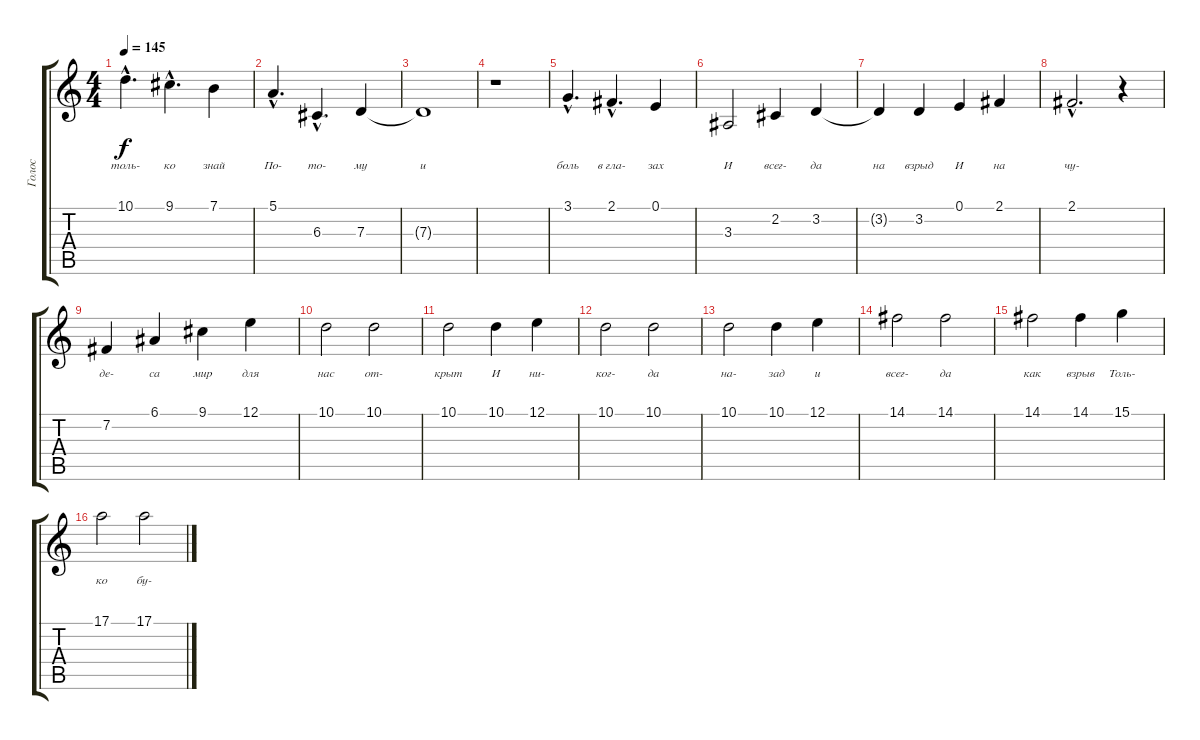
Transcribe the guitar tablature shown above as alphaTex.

\track ("Голос" "Голос") {instrument tenorsax}
\staff {score tabs}
\tuning (E4 B3 G3 D3 A2 E2) {hide}
\ts (4 4)
\tempo 145
\clef g2
\ks c
10.1{hac}.4{d lyrics (0 "толь-") lyrics (1 "") lyrics (2 "") lyrics (3 "") lyrics (4 "") dy f} 9.1{hac}.4{d lyrics (0 "ко") lyrics (1 "") lyrics (2 "") lyrics (3 "") lyrics (4 "")} 7.1.4{lyrics (0 "знай") lyrics (1 "") lyrics (2 "") lyrics (3 "") lyrics (4 "")} |
5.1{hac}.4{d lyrics (0 "По-") lyrics (1 "") lyrics (2 "") lyrics (3 "") lyrics (4 "")} 6.3{hac}.4{d lyrics (0 "то-") lyrics (1 "") lyrics (2 "") lyrics (3 "") lyrics (4 "")} 7.3.4{lyrics (0 "му") lyrics (1 "") lyrics (2 "") lyrics (3 "") lyrics (4 "")} |
7.3{t}.1{lyrics (0 "и") lyrics (1 "") lyrics (2 "") lyrics (3 "") lyrics (4 "")} |
r.1 |
3.1{hac}.4{d lyrics (0 "боль") lyrics (1 "") lyrics (2 "") lyrics (3 "") lyrics (4 "")} 2.1{hac}.4{d lyrics (0 "в гла-") lyrics (1 "") lyrics (2 "") lyrics (3 "") lyrics (4 "")} 0.1.4{lyrics (0 "зах") lyrics (1 "") lyrics (2 "") lyrics (3 "") lyrics (4 "")} |
3.3.2{lyrics (0 "И") lyrics (1 "") lyrics (2 "") lyrics (3 "") lyrics (4 "")} 2.2.4{lyrics (0 "всег-") lyrics (1 "") lyrics (2 "") lyrics (3 "") lyrics (4 "")} 3.2.4{lyrics (0 "да") lyrics (1 "") lyrics (2 "") lyrics (3 "") lyrics (4 "")} |
3.2{t}.4{lyrics (0 "на") lyrics (1 "") lyrics (2 "") lyrics (3 "") lyrics (4 "")} 3.2.4{lyrics (0 "взрыд") lyrics (1 "") lyrics (2 "") lyrics (3 "") lyrics (4 "")} 0.1.4{lyrics (0 "И") lyrics (1 "") lyrics (2 "") lyrics (3 "") lyrics (4 "")} 2.1.4{lyrics (0 "на") lyrics (1 "") lyrics (2 "") lyrics (3 "") lyrics (4 "")} |
2.1{hac}.2{d lyrics (0 "чу-") lyrics (1 "") lyrics (2 "") lyrics (3 "") lyrics (4 "")} r.4 |
7.2.4{lyrics (0 "де-") lyrics (1 "") lyrics (2 "") lyrics (3 "") lyrics (4 "")} 6.1.4{lyrics (0 "са") lyrics (1 "") lyrics (2 "") lyrics (3 "") lyrics (4 "")} 9.1.4{lyrics (0 "мир") lyrics (1 "") lyrics (2 "") lyrics (3 "") lyrics (4 "")} 12.1.4{lyrics (0 "для") lyrics (1 "") lyrics (2 "") lyrics (3 "") lyrics (4 "")} |
10.1.2{lyrics (0 "нас") lyrics (1 "") lyrics (2 "") lyrics (3 "") lyrics (4 "")} 10.1.2{lyrics (0 "от-") lyrics (1 "") lyrics (2 "") lyrics (3 "") lyrics (4 "")} |
10.1.2{lyrics (0 "крыт") lyrics (1 "") lyrics (2 "") lyrics (3 "") lyrics (4 "")} 10.1.4{lyrics (0 "И") lyrics (1 "") lyrics (2 "") lyrics (3 "") lyrics (4 "")} 12.1.4{lyrics (0 "ни-") lyrics (1 "") lyrics (2 "") lyrics (3 "") lyrics (4 "")} |
10.1.2{lyrics (0 "ког-") lyrics (1 "") lyrics (2 "") lyrics (3 "") lyrics (4 "")} 10.1.2{lyrics (0 "да") lyrics (1 "") lyrics (2 "") lyrics (3 "") lyrics (4 "")} |
10.1.2{lyrics (0 "на-") lyrics (1 "") lyrics (2 "") lyrics (3 "") lyrics (4 "")} 10.1.4{lyrics (0 "зад") lyrics (1 "") lyrics (2 "") lyrics (3 "") lyrics (4 "")} 12.1.4{lyrics (0 "и") lyrics (1 "") lyrics (2 "") lyrics (3 "") lyrics (4 "")} |
14.1.2{lyrics (0 "всег-") lyrics (1 "") lyrics (2 "") lyrics (3 "") lyrics (4 "")} 14.1.2{lyrics (0 "да") lyrics (1 "") lyrics (2 "") lyrics (3 "") lyrics (4 "")} |
14.1.2{lyrics (0 "как") lyrics (1 "") lyrics (2 "") lyrics (3 "") lyrics (4 "")} 14.1.4{lyrics (0 "взрыв") lyrics (1 "") lyrics (2 "") lyrics (3 "") lyrics (4 "")} 15.1.4{lyrics (0 "Толь-") lyrics (1 "") lyrics (2 "") lyrics (3 "") lyrics (4 "")} |
17.1.2{lyrics (0 "ко") lyrics (1 "") lyrics (2 "") lyrics (3 "") lyrics (4 "")} 17.1.2{lyrics (0 "бу-") lyrics (1 "") lyrics (2 "") lyrics (3 "") lyrics (4 "")}
